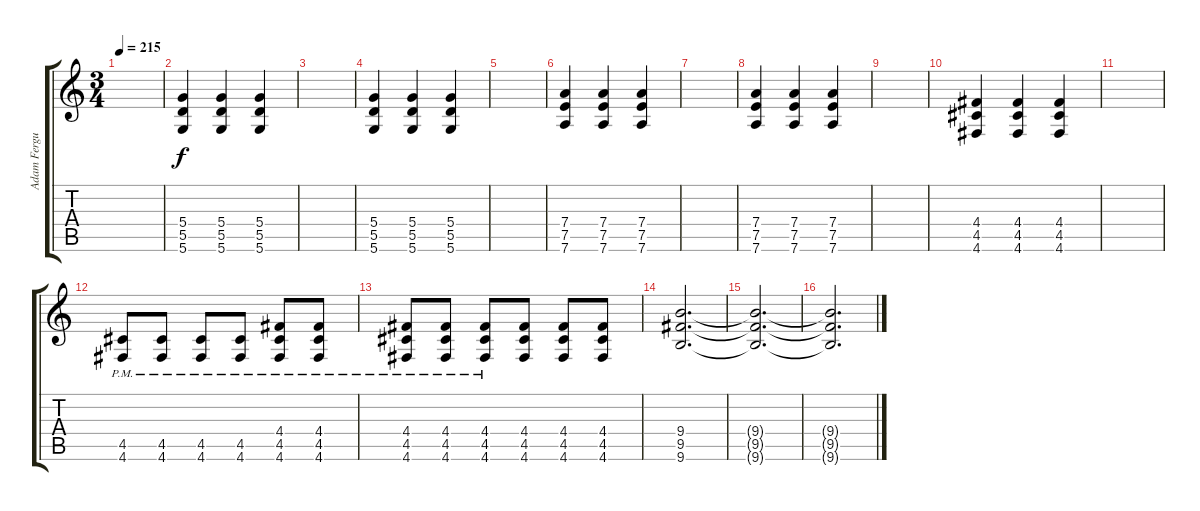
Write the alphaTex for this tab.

\track ("Adam Ferguson - Guitar Doubled" "Adam Fergu") {instrument overdrivenguitar}
\staff {score tabs}
\tuning (E4 B3 G3 D3 A2 D2) {hide}
\ts (3 4)
\tempo 215
\clef g2
\ks c
|
(5.4 5.5 5.6).4 (5.4 5.5 5.6).4 (5.4 5.5 5.6).4 |
|
(5.4 5.5 5.6).4 (5.4 5.5 5.6).4 (5.4 5.5 5.6).4 |
|
(7.4 7.5 7.6).4 (7.4 7.5 7.6).4 (7.4 7.5 7.6).4 |
|
(7.4 7.5 7.6).4 (7.4 7.5 7.6).4 (7.4 7.5 7.6).4 |
|
(4.4 4.5 4.6).4 (4.4 4.5 4.6).4 (4.4 4.5 4.6).4 |
|
(4.5{pm} 4.6{pm}).8 (4.5{pm} 4.6{pm}).8 (4.5 4.6{pm}).8 (4.5 4.6{pm}).8 (4.4{pm} 4.5{pm} 4.6{pm}).8 (4.4{pm} 4.5{pm} 4.6{pm}).8 |
(4.4 4.5{pm} 4.6{pm}).8 (4.4 4.5{pm} 4.6{pm}).8 (4.4 4.5{pm} 4.6{pm}).8 (4.4 4.5 4.6).8 (4.4 4.5 4.6).8 (4.4 4.5 4.6).8 |
(9.4 9.5 9.6).2{d} |
(9.4{t} 9.5{t} 9.6{t}).2{d} |
(9.4{t} 9.5{t} 9.6{t}).2{d}
